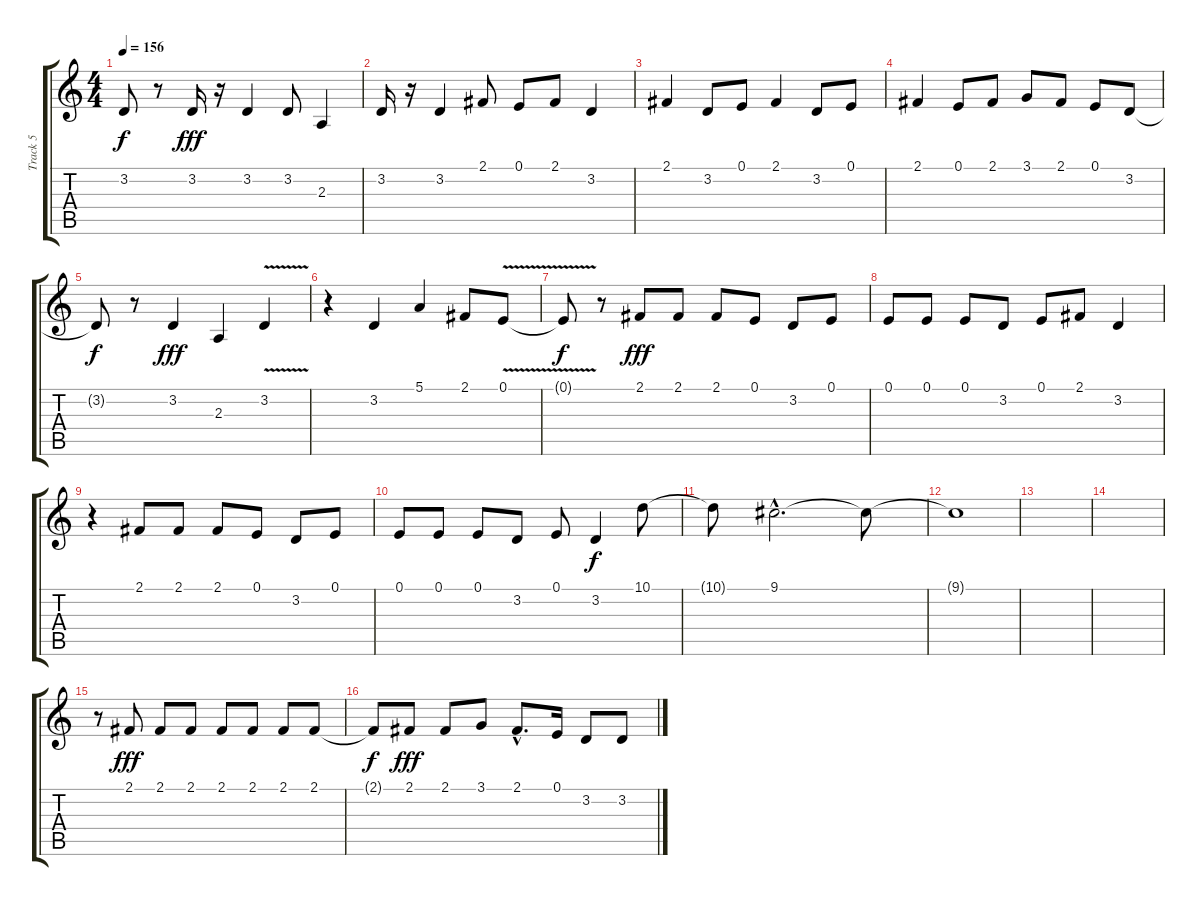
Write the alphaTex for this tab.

\track ("Track 5" "Track 5") {instrument clarinet}
\staff {score tabs}
\tuning (E4 B3 G3 D3 A2 E2) {hide}
\ts (4 4)
\tempo 156
\clef g2
\ks c
3.2{t}.8{dy f} r.8 3.2.16{dy fff} r.16 3.2.4 3.2.8 2.3.4 |
3.2.16 r.16 3.2.4 2.1.8 0.1.8 2.1.8 3.2.4 |
2.1.4 3.2.8 0.1.8 2.1.4 3.2.8 0.1.8 |
2.1.4 0.1.8 2.1.8 3.1.8 2.1.8 0.1.8 3.2.8 |
3.2{t}.8{dy f} r.8 3.2.4{dy fff} 2.3.4 3.2{v}.4 |
r.4 3.2.4 5.1.4 2.1.8 0.1{v}.8 |
0.1{t}.8{dy f} r.8 2.1.8{dy fff} 2.1.8 2.1.8 0.1.8 3.2.8 0.1.8 |
0.1.8 0.1.8 0.1.8 3.2.8 0.1.8 2.1.8 3.2.4 |
r.4 2.1.8 2.1.8 2.1.8 0.1.8 3.2.8 0.1.8 |
0.1.8 0.1.8 0.1.8 3.2.8 0.1.8 3.2.4{dy f} 10.1.8 |
10.1{t}.8 9.1{hac}.2{d volume 10} 9.1{t}.8 |
9.1{t}.1 |
|
|
r.8{volume 16} 2.1.8{dy fff} 2.1.8 2.1.8 2.1.8 2.1.8 2.1.8 2.1.8 |
2.1{t}.8{dy f} 2.1.8{dy fff} 2.1.8 3.1.8 2.1{hac}.8{d} 0.1.16 3.2.8 3.2.8
